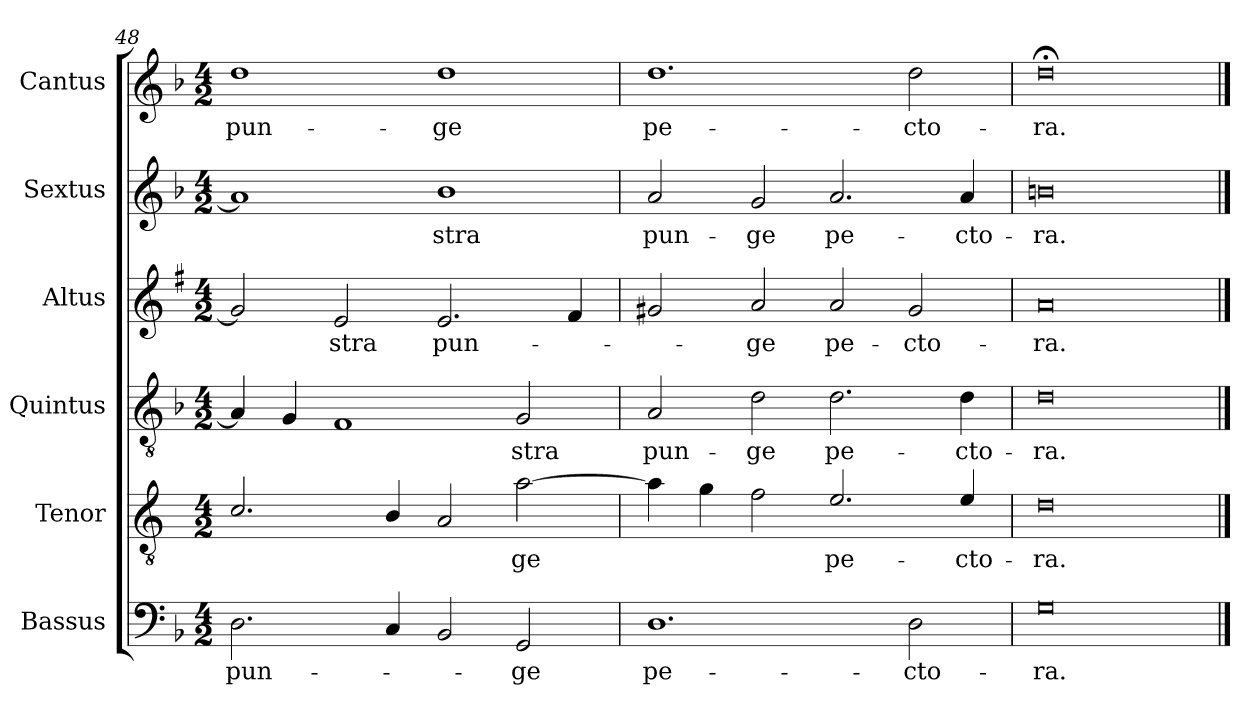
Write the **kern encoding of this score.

**kern	**text	**kern	**text	**kern	**text	**kern	**text	**kern	**text	**kern	**text
*part6	*part6	*part5	*part5	*part4	*part4	*part3	*part3	*part2	*part2	*part1	*part1
*staff6	*staff6	*staff5	*staff5	*staff4	*staff4	*staff3	*staff3	*staff2	*staff2	*staff1	*staff1
*I"Bassus	*	*I"Tenor	*	*I"Quintus	*	*I"Altus	*	*I"Sextus	*	*I"Cantus	*
*I'B	*	*I'T	*	*	*	*I'A	*	*	*	*I'C	*
*clefF4	*	*clefGv2	*	*clefGv2	*	*clefG2	*	*clefG2	*	*clefG2	*
*	*	*ITrd4c7	*	*	*	*ITrd1c2	*	*	*	*	*
*k[b-]	*	*k[b-]	*	*k[b-]	*	*k[b-]	*	*k[b-]	*	*k[b-]	*
*F:	*	*F:	*	*F:	*	*F:	*	*F:	*	*F:	*
*M4/2	*	*M4/2	*	*M4/2	*	*M4/2	*	*M4/2	*	*M4/2	*
=48	=48	=48	=48	=48	=48	=48	=48	=48	=48	=48	=48
!	!LO:LY:b	!	!	!	!	!	!	!	!	!	!LO:LY:b
2.D\	pun-	2.F/	.	4A/]	.	2f/]	.	1a]	.	1dd	pun-
.	.	.	.	4G/	.	.	.	.	.	.	.
!	!	!	!	!	!	!	!LO:LY:b	!	!	!	!
.	.	.	.	1F	.	2d/	-stra	.	.	.	.
4C/	.	4E/	.	.	.	.	.	.	.	.	.
!	!	!	!	!	!	!	!LO:LY:b	!	!LO:LY:b	!	!LO:LY:b
2BB-/	.	2D/	.	.	.	2.d/	pun-	1b-	-stra	1dd	-ge
!	!LO:LY:b	!	!LO:LY:b	!	!LO:LY:b	!	!	!	!	!	!
2GG/	-ge	[2d\	-ge	2G/	-stra	.	.	.	.	.	.
.	.	.	.	.	.	4e/	.	.	.	.	.
=49	=49	=49	=49	=49	=49	=49	=49	=49	=49	=49	=49
!	!LO:LY:b	!	!	!	!LO:LY:b	!	!	!	!LO:LY:b	!	!LO:LY:b
1.D	pe-	4d\]	.	2A/	pun-	2f#X/	.	2a/	pun-	1.dd	pe-
.	.	4c\	.	.	.	.	.	.	.	.	.
!	!	!	!	!	!LO:LY:b	!	!LO:LY:b	!	!LO:LY:b	!	!
.	.	2B-\	.	2d\	-ge	2g/	-ge	2g/	-ge	.	.
!	!	!	!LO:LY:b	!	!LO:LY:b	!	!LO:LY:b	!	!LO:LY:b	!	!
.	.	2.A/	pe-	2.d\	pe-	2g/	pe-	2.a/	pe-	.	.
!	!LO:LY:b	!	!	!	!	!	!LO:LY:b	!	!	!	!LO:LY:b
2D\	-cto-	.	.	.	.	2f#/	-cto-	.	.	2dd\	-cto-
!	!	!	!LO:LY:b	!	!LO:LY:b	!	!	!	!LO:LY:b	!	!
.	.	4A/	-cto-	4d\	-cto-	.	.	4a/	-cto-	.	.
=50	=50	=50	=50	=50	=50	=50	=50	=50	=50	=50	=50
!	!LO:LY:b	!	!LO:LY:b	!	!LO:LY:b	!	!LO:LY:b	!	!LO:LY:b	!	!LO:LY:b
0G	-ra.	0G	-ra.	0d	-ra.	0g	-ra.	0bn	-ra.	0dd;<	-ra.
==	==	==	==	==	==	==	==	==	==	==	==
*-	*-	*-	*-	*-	*-	*-	*-	*-	*-	*-	*-
